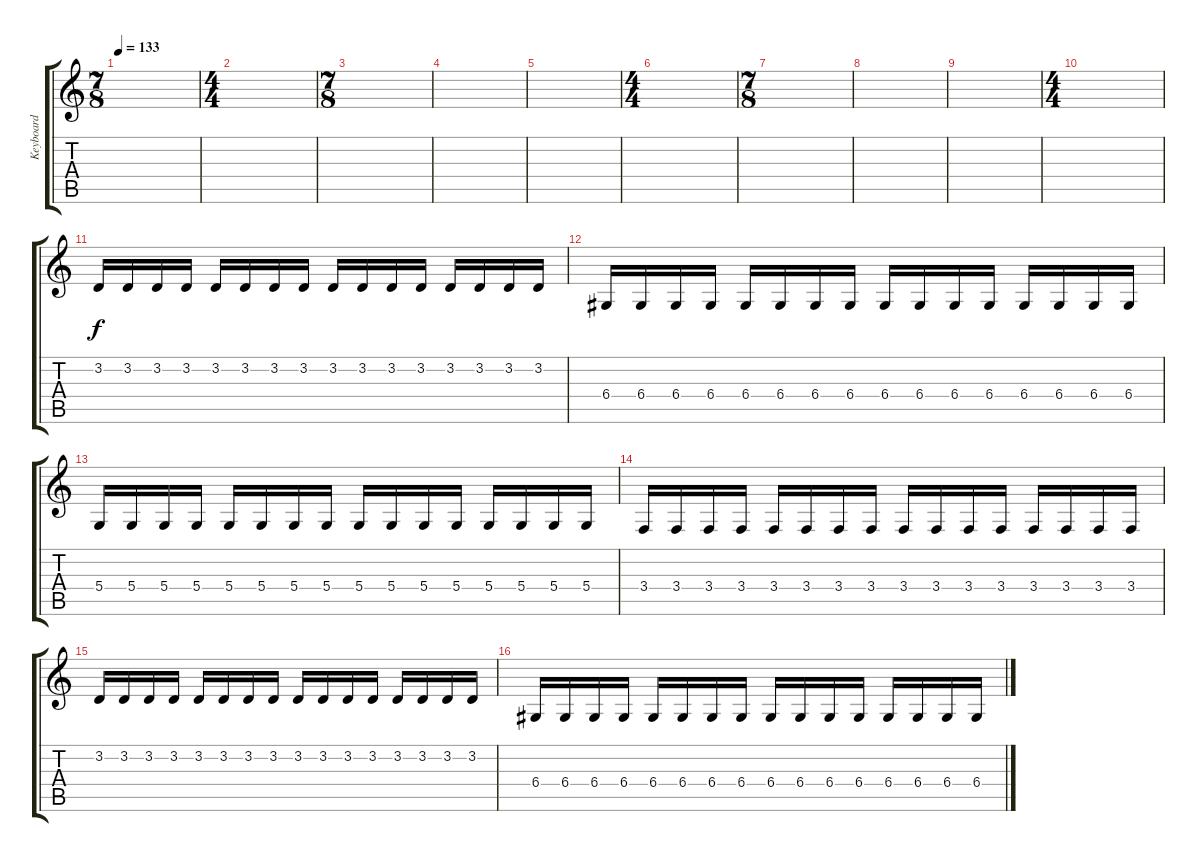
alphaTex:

\track ("Keyboard" "Keyboard") {mute instrument pad3polysynth}
\staff {score tabs}
\tuning (E4 B3 G3 D3 A2 E2) {hide}
\ts (7 8)
\tempo 133
\clef g2
\ks c
|
\ts (4 4)
|
\ts (7 8)
|
|
|
\ts (4 4)
|
\ts (7 8)
|
|
|
\ts (4 4)
|
3.2.16 3.2.16 3.2.16 3.2.16 3.2.16 3.2.16 3.2.16 3.2.16 3.2.16 3.2.16 3.2.16 3.2.16 3.2.16 3.2.16 3.2.16 3.2.16 |
6.4.16 6.4.16 6.4.16 6.4.16 6.4.16 6.4.16 6.4.16 6.4.16 6.4.16 6.4.16 6.4.16 6.4.16 6.4.16 6.4.16 6.4.16 6.4.16 |
5.4.16 5.4.16 5.4.16 5.4.16 5.4.16 5.4.16 5.4.16 5.4.16 5.4.16 5.4.16 5.4.16 5.4.16 5.4.16 5.4.16 5.4.16 5.4.16 |
3.4.16 3.4.16 3.4.16 3.4.16 3.4.16 3.4.16 3.4.16 3.4.16 3.4.16 3.4.16 3.4.16 3.4.16 3.4.16 3.4.16 3.4.16 3.4.16 |
3.2.16 3.2.16 3.2.16 3.2.16 3.2.16 3.2.16 3.2.16 3.2.16 3.2.16 3.2.16 3.2.16 3.2.16 3.2.16 3.2.16 3.2.16 3.2.16 |
6.4.16 6.4.16 6.4.16 6.4.16 6.4.16 6.4.16 6.4.16 6.4.16 6.4.16 6.4.16 6.4.16 6.4.16 6.4.16 6.4.16 6.4.16 6.4.16
